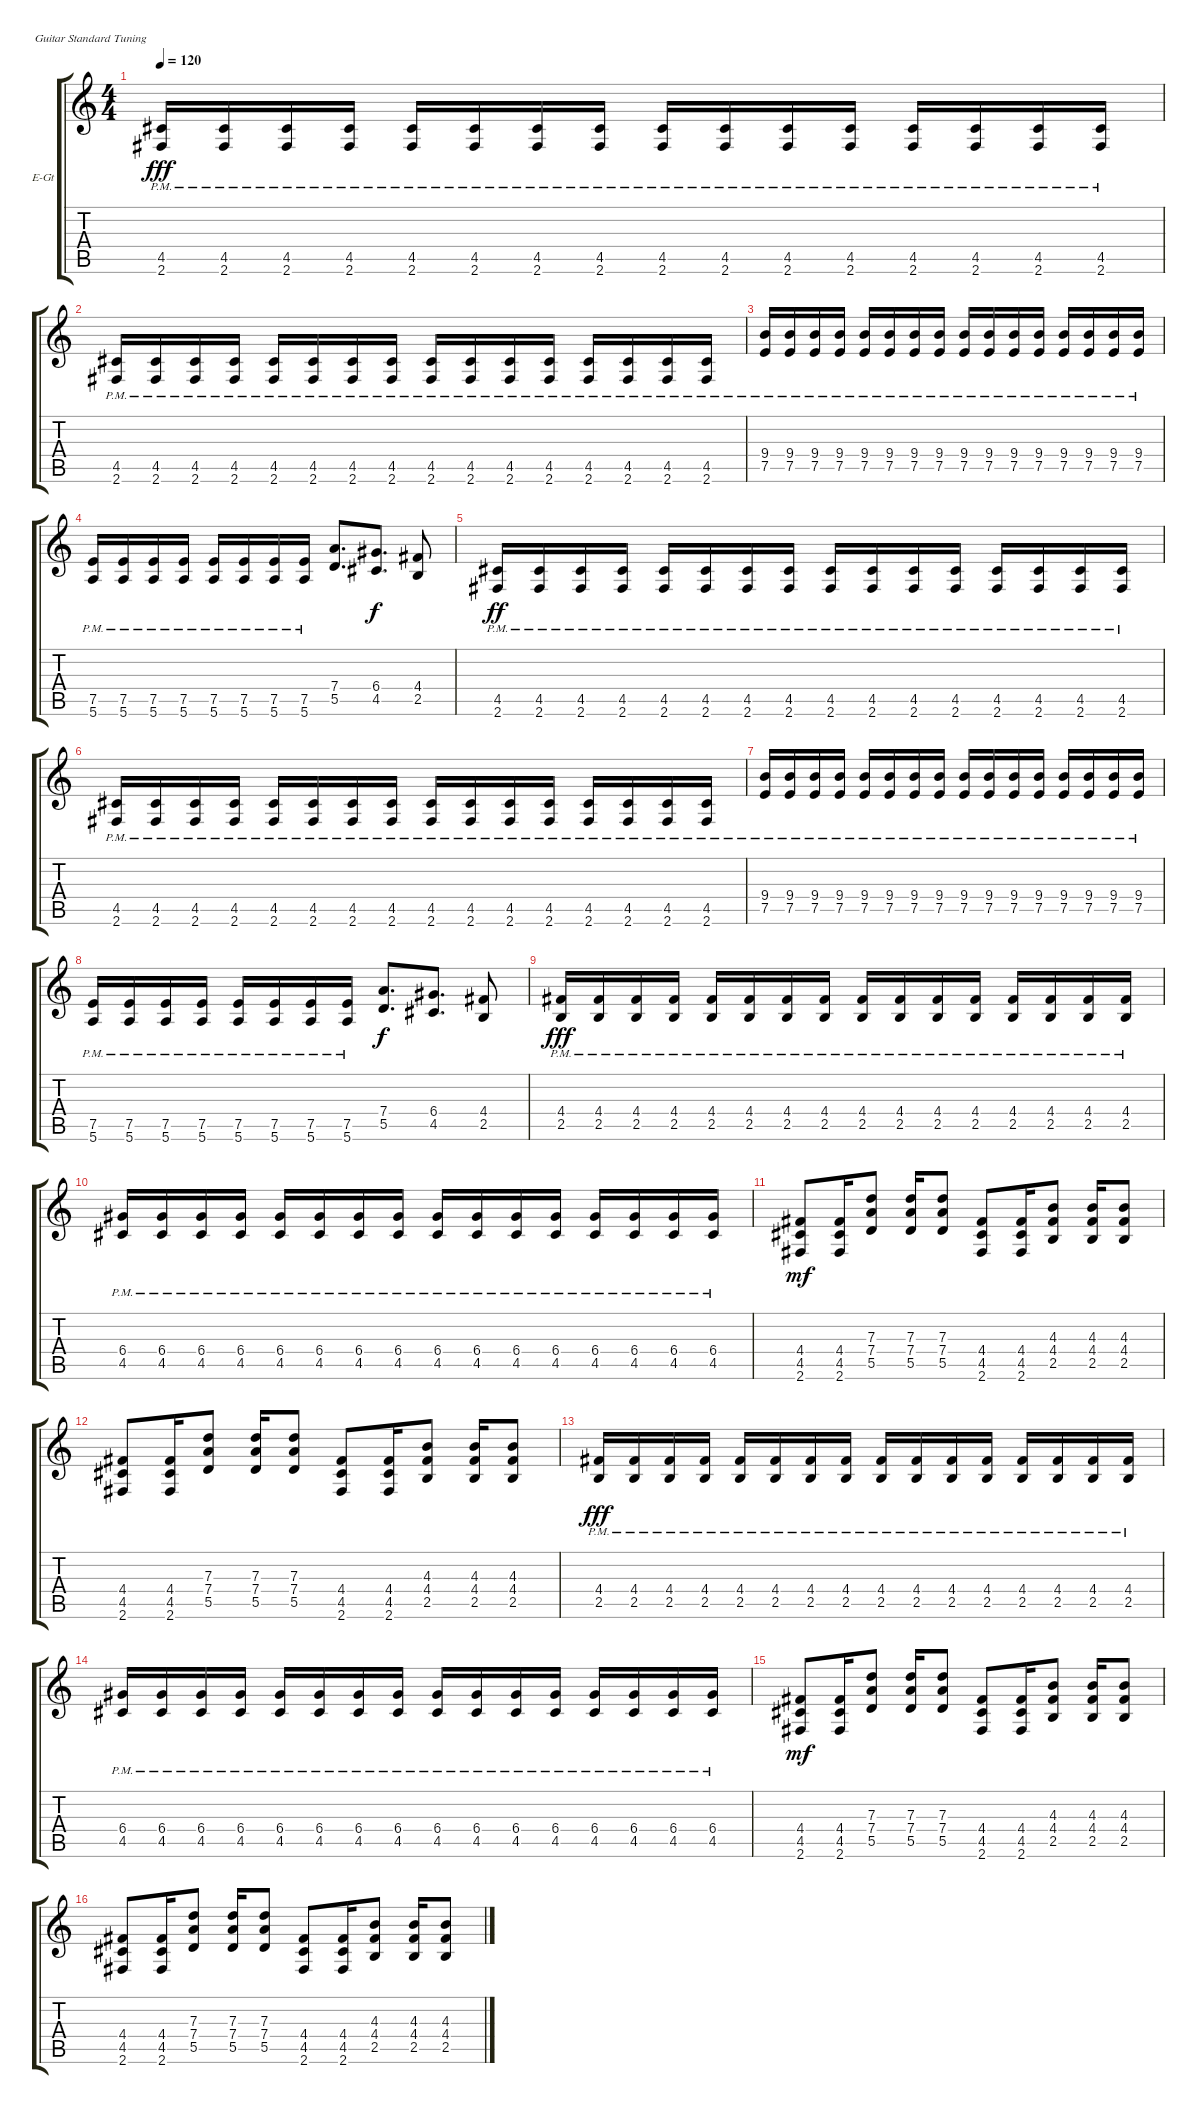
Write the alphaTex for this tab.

\defaultSystemsLayout 4
\bracketExtendMode groupsimilarinstruments
\firstSystemTrackNameOrientation horizontal
\otherSystemsTrackNameOrientation horizontal
\track ("Electric Guitar" "E-Gt") {instrument overdrivenguitar}
\staff {score tabs}
\tuning (E4 B3 G3 D3 A2 E2)
\ts (4 4)
\tempo 120
\clef g2
\ks c
(4.5{pm} 2.6{pm}).16{dy fff} (4.5{pm} 2.6{pm}).16 (4.5{pm} 2.6{pm}).16 (4.5{pm} 2.6{pm}).16 (4.5{pm} 2.6{pm}).16 (4.5{pm} 2.6{pm}).16 (4.5{pm} 2.6{pm}).16 (4.5{pm} 2.6{pm}).16 (4.5{pm} 2.6{pm}).16 (4.5{pm} 2.6{pm}).16 (4.5{pm} 2.6{pm}).16 (4.5{pm} 2.6{pm}).16 (4.5{pm} 2.6{pm}).16 (4.5{pm} 2.6{pm}).16 (4.5{pm} 2.6{pm}).16 (4.5{pm} 2.6{pm}).16 |
(4.5{pm} 2.6{pm}).16 (4.5{pm} 2.6{pm}).16 (4.5{pm} 2.6{pm}).16 (4.5{pm} 2.6{pm}).16 (4.5{pm} 2.6{pm}).16 (4.5{pm} 2.6{pm}).16 (4.5{pm} 2.6{pm}).16 (4.5{pm} 2.6{pm}).16 (4.5{pm} 2.6{pm}).16 (4.5{pm} 2.6{pm}).16 (4.5{pm} 2.6{pm}).16 (4.5{pm} 2.6{pm}).16 (4.5{pm} 2.6{pm}).16 (4.5{pm} 2.6{pm}).16 (4.5{pm} 2.6{pm}).16 (4.5{pm} 2.6{pm}).16 |
(9.4{pm} 7.5{pm}).16 (9.4{pm} 7.5{pm}).16 (9.4{pm} 7.5{pm}).16 (9.4{pm} 7.5{pm}).16 (9.4{pm} 7.5{pm}).16 (9.4{pm} 7.5{pm}).16 (9.4{pm} 7.5{pm}).16 (9.4{pm} 7.5{pm}).16 (9.4{pm} 7.5{pm}).16 (9.4{pm} 7.5{pm}).16 (9.4{pm} 7.5{pm}).16 (9.4{pm} 7.5{pm}).16 (9.4{pm} 7.5{pm}).16 (9.4{pm} 7.5{pm}).16 (9.4{pm} 7.5{pm}).16 (9.4{pm} 7.5{pm}).16 |
(7.5{pm} 5.6{pm}).16 (7.5{pm} 5.6{pm}).16 (7.5{pm} 5.6{pm}).16 (7.5{pm} 5.6{pm}).16 (7.5{pm} 5.6{pm}).16 (7.5{pm} 5.6{pm}).16 (7.5{pm} 5.6{pm}).16 (7.5{pm} 5.6{pm}).16 (7.4 5.5).8{d} (6.4 4.5).8{d dy f} (4.4 2.5).8 |
(4.5{pm} 2.6{pm}).16{dy ff} (4.5{pm} 2.6{pm}).16 (4.5{pm} 2.6{pm}).16 (4.5{pm} 2.6{pm}).16 (4.5{pm} 2.6{pm}).16 (4.5{pm} 2.6{pm}).16 (4.5{pm} 2.6{pm}).16 (4.5{pm} 2.6{pm}).16 (4.5{pm} 2.6{pm}).16 (4.5{pm} 2.6{pm}).16 (4.5{pm} 2.6{pm}).16 (4.5{pm} 2.6{pm}).16 (4.5{pm} 2.6{pm}).16 (4.5{pm} 2.6{pm}).16 (4.5{pm} 2.6{pm}).16 (4.5{pm} 2.6{pm}).16 |
(4.5{pm} 2.6{pm}).16 (4.5{pm} 2.6{pm}).16 (4.5{pm} 2.6{pm}).16 (4.5{pm} 2.6{pm}).16 (4.5{pm} 2.6{pm}).16 (4.5{pm} 2.6{pm}).16 (4.5{pm} 2.6{pm}).16 (4.5{pm} 2.6{pm}).16 (4.5{pm} 2.6{pm}).16 (4.5{pm} 2.6{pm}).16 (4.5{pm} 2.6{pm}).16 (4.5{pm} 2.6{pm}).16 (4.5{pm} 2.6{pm}).16 (4.5{pm} 2.6{pm}).16 (4.5{pm} 2.6{pm}).16 (4.5{pm} 2.6{pm}).16 |
(9.4{pm} 7.5{pm}).16 (9.4{pm} 7.5{pm}).16 (9.4{pm} 7.5{pm}).16 (9.4{pm} 7.5{pm}).16 (9.4{pm} 7.5{pm}).16 (9.4{pm} 7.5{pm}).16 (9.4{pm} 7.5{pm}).16 (9.4{pm} 7.5{pm}).16 (9.4{pm} 7.5{pm}).16 (9.4{pm} 7.5{pm}).16 (9.4{pm} 7.5{pm}).16 (9.4{pm} 7.5{pm}).16 (9.4{pm} 7.5{pm}).16 (9.4{pm} 7.5{pm}).16 (9.4{pm} 7.5{pm}).16 (9.4{pm} 7.5{pm}).16 |
(7.5{pm} 5.6{pm}).16 (7.5{pm} 5.6{pm}).16 (7.5{pm} 5.6{pm}).16 (7.5{pm} 5.6{pm}).16 (7.5{pm} 5.6{pm}).16 (7.5{pm} 5.6{pm}).16 (7.5{pm} 5.6{pm}).16 (7.5{pm} 5.6{pm}).16 (7.4 5.5).8{d dy f} (6.4 4.5).8{d} (4.4 2.5).8 |
(4.4{pm} 2.5{pm}).16{dy fff} (4.4{pm} 2.5{pm}).16 (4.4{pm} 2.5{pm}).16 (4.4{pm} 2.5{pm}).16 (4.4{pm} 2.5{pm}).16 (4.4{pm} 2.5{pm}).16 (4.4{pm} 2.5{pm}).16 (4.4{pm} 2.5{pm}).16 (4.4{pm} 2.5{pm}).16 (4.4{pm} 2.5{pm}).16 (4.4{pm} 2.5{pm}).16 (4.4{pm} 2.5{pm}).16 (4.4{pm} 2.5{pm}).16 (4.4{pm} 2.5{pm}).16 (4.4{pm} 2.5{pm}).16 (4.4{pm} 2.5{pm}).16 |
(6.4{pm} 4.5{pm}).16 (6.4{pm} 4.5{pm}).16 (6.4{pm} 4.5{pm}).16 (6.4{pm} 4.5{pm}).16 (6.4{pm} 4.5{pm}).16 (6.4{pm} 4.5{pm}).16 (6.4{pm} 4.5{pm}).16 (6.4{pm} 4.5{pm}).16 (6.4{pm} 4.5{pm}).16 (6.4{pm} 4.5{pm}).16 (6.4{pm} 4.5{pm}).16 (6.4{pm} 4.5{pm}).16 (6.4{pm} 4.5{pm}).16 (6.4{pm} 4.5{pm}).16 (6.4{pm} 4.5{pm}).16 (6.4{pm} 4.5{pm}).16 |
(4.4 4.5 2.6).8{dy mf} (4.4 4.5 2.6).16 (7.3 7.4 5.5).8 (7.3 7.4 5.5).16 (7.3 7.4 5.5).8 (4.4 4.5 2.6).8 (4.4 4.5 2.6).16 (4.3 4.4 2.5).8 (4.3 4.4 2.5).16 (4.3 4.4 2.5).8 |
(4.4 4.5 2.6).8 (4.4 4.5 2.6).16 (7.3 7.4 5.5).8 (7.3 7.4 5.5).16 (7.3 7.4 5.5).8 (4.4 4.5 2.6).8 (4.4 4.5 2.6).16 (4.3 4.4 2.5).8 (4.3 4.4 2.5).16 (4.3 4.4 2.5).8 |
(4.4{pm} 2.5{pm}).16{dy fff} (4.4{pm} 2.5{pm}).16 (4.4{pm} 2.5{pm}).16 (4.4{pm} 2.5{pm}).16 (4.4{pm} 2.5{pm}).16 (4.4{pm} 2.5{pm}).16 (4.4{pm} 2.5{pm}).16 (4.4{pm} 2.5{pm}).16 (4.4{pm} 2.5{pm}).16 (4.4{pm} 2.5{pm}).16 (4.4{pm} 2.5{pm}).16 (4.4{pm} 2.5{pm}).16 (4.4{pm} 2.5{pm}).16 (4.4{pm} 2.5{pm}).16 (4.4{pm} 2.5{pm}).16 (4.4{pm} 2.5{pm}).16 |
(6.4{pm} 4.5{pm}).16 (6.4{pm} 4.5{pm}).16 (6.4{pm} 4.5{pm}).16 (6.4{pm} 4.5{pm}).16 (6.4{pm} 4.5{pm}).16 (6.4{pm} 4.5{pm}).16 (6.4{pm} 4.5{pm}).16 (6.4{pm} 4.5{pm}).16 (6.4{pm} 4.5{pm}).16 (6.4{pm} 4.5{pm}).16 (6.4{pm} 4.5{pm}).16 (6.4{pm} 4.5{pm}).16 (6.4{pm} 4.5{pm}).16 (6.4{pm} 4.5{pm}).16 (6.4{pm} 4.5{pm}).16 (6.4{pm} 4.5{pm}).16 |
(4.4 4.5 2.6).8{dy mf} (4.4 4.5 2.6).16 (7.3 7.4 5.5).8 (7.3 7.4 5.5).16 (7.3 7.4 5.5).8 (4.4 4.5 2.6).8 (4.4 4.5 2.6).16 (4.3 4.4 2.5).8 (4.3 4.4 2.5).16 (4.3 4.4 2.5).8 |
(4.4 4.5 2.6).8 (4.4 4.5 2.6).16 (7.3 7.4 5.5).8 (7.3 7.4 5.5).16 (7.3 7.4 5.5).8 (4.4 4.5 2.6).8 (4.4 4.5 2.6).16 (4.3 4.4 2.5).8 (4.3 4.4 2.5).16 (4.3 4.4 2.5).8
